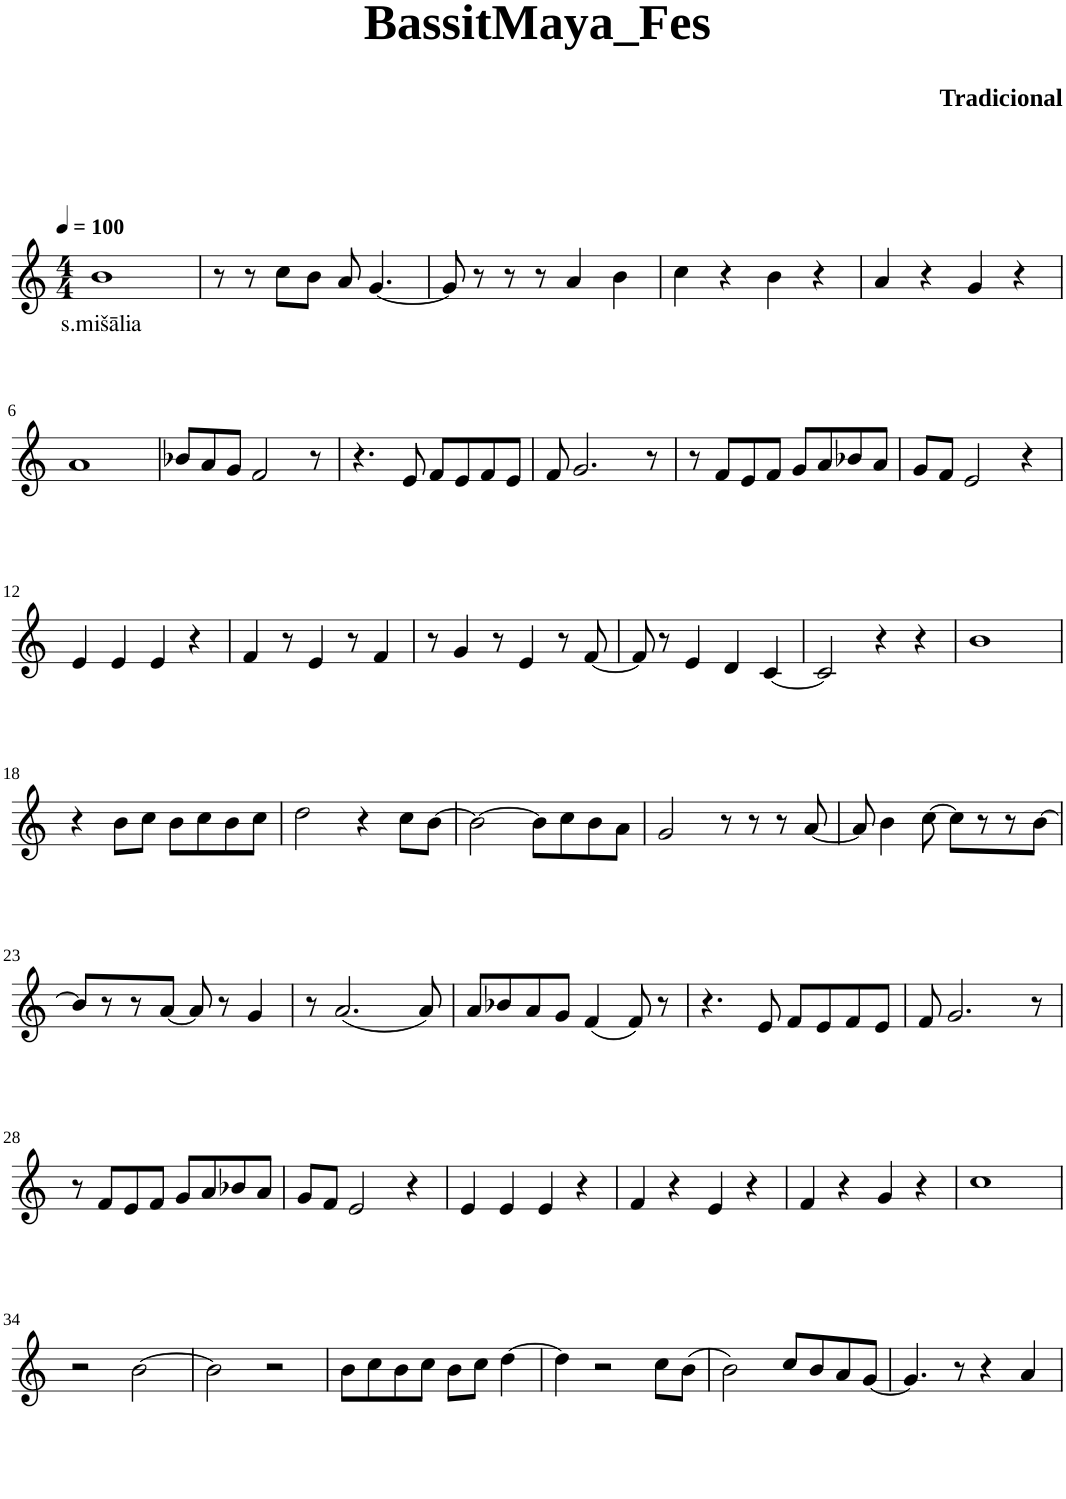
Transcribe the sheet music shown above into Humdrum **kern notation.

**kern	**text
*part1	*part1
*staff1	*staff1
*I"Violin	*
*clefG2	*
*k[]	*
*M4/4	*
*MM100	*
=1	=1
!	!LO:LY:b
1b	s.mišālia
=2	=2
8r	.
8r	.
8cc\L	.
8b\J	.
8a/	.
[4.g/	.
=3	=3
8g/]	.
8r	.
8r	.
8r	.
4a/	.
4b\	.
=4	=4
4cc\	.
4r	.
4b\	.
4r	.
=5	=5
4a/	.
4r	.
4g/	.
4r	.
!!LO:LB:g=z
=6	=6
1a	.
=7	=7
8b-X/L	.
8a/	.
8g/J	.
2f/	.
8r	.
=8	=8
4.r	.
8e/	.
8f/L	.
8e/	.
8f/	.
8e/J	.
=9	=9
8f/	.
2.g/	.
8r	.
=10	=10
8r	.
8f/L	.
8e/	.
8f/J	.
8g/L	.
8a/	.
8b-X/	.
8a/J	.
=11	=11
8g/L	.
8f/J	.
2e/	.
4r	.
!!LO:LB:g=z
=12	=12
4e/	.
4e/	.
4e/	.
4r	.
=13	=13
4f/	.
8r	.
4e/	.
8r	.
4f/	.
=14	=14
8r	.
4g/	.
8r	.
4e/	.
8r	.
[8f/	.
=15	=15
8f/]	.
8r	.
4e/	.
4d/	.
[4c/	.
=16	=16
2c/]	.
4r	.
4r	.
=17	=17
1b	.
!!LO:LB:g=z
=18	=18
4r	.
8b\L	.
8cc\J	.
8b\L	.
8cc\	.
8b\	.
8cc\J	.
=19	=19
2dd\	.
4r	.
8cc\L	.
[8b\J	.
=20	=20
2b\_	.
8b\L]	.
8cc\	.
8b\	.
8a\J	.
=21	=21
2g/	.
8r	.
8r	.
8r	.
[8a/	.
=22	=22
8a/]	.
4b\	.
[8cc\	.
8cc\L]	.
8r	.
8r	.
[8b\J	.
!!LO:LB:g=z
=23	=23
8b/L]	.
8r	.
8r	.
[8a/J	.
8a/]	.
8r	.
4g/	.
=24	=24
8r	.
(2.a/	.
8a/)	.
=25	=25
8a/L	.
8b-X/	.
8a/	.
8g/J	.
(4f/	.
8f/)	.
8r	.
=26	=26
4.r	.
8e/	.
8f/L	.
8e/	.
8f/	.
8e/J	.
=27	=27
8f/	.
2.g/	.
8r	.
!!LO:LB:g=z
=28	=28
8r	.
8f/L	.
8e/	.
8f/J	.
8g/L	.
8a/	.
8b-X/	.
8a/J	.
=29	=29
8g/L	.
8f/J	.
2e/	.
4r	.
=30	=30
4e/	.
4e/	.
4e/	.
4r	.
=31	=31
4f/	.
4r	.
4e/	.
4r	.
=32	=32
4f/	.
4r	.
4g/	.
4r	.
=33	=33
1cc	.
!!LO:LB:g=z
=34	=34
2r	.
[2b\	.
=35	=35
2b\]	.
2r	.
=36	=36
8b\L	.
8cc\	.
8b\	.
8cc\J	.
8b\L	.
8cc\J	.
[4dd\	.
=37	=37
4dd\]	.
2r	.
8cc\L	.
(8b\J	.
=38	=38
2b\)	.
8cc/L	.
8b/	.
8a/	.
[8g/J	.
=39	=39
4.g/]	.
8r	.
4r	.
4a/	.
=	=
*-	*-
